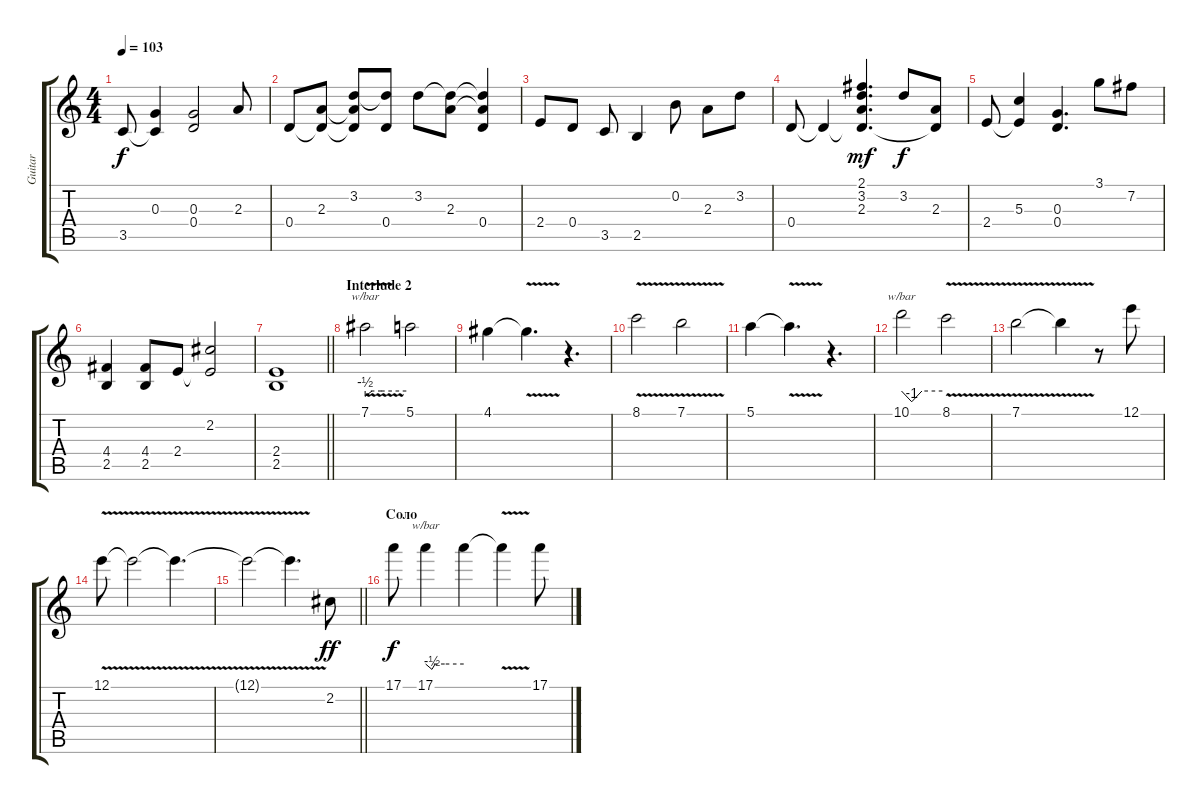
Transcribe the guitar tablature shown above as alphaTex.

\track ("Guitar" "Guitar") {instrument overdrivenguitar}
\staff {score tabs}
\tuning (E4 B3 G3 D3 A2 E2) {hide}
\ts (4 4)
\tempo 103
\clef g2
\ks c
3.5.8{dy f} (0.3 3.5{t}).4 (0.3 0.4).2 2.3.8 |
0.4.8 (2.3 0.4{t}).8 (3.2 2.3{t} 0.4{t}).8 (3.2{t} 0.4).8 3.2.8 (3.2{t} 2.3).8 (3.2{t} 2.3{t} 0.4).4 |
2.4.8 0.4.8 3.5.8 2.5.4 0.2.8 2.3.8 3.2.8 |
0.4.8 0.4{t}.4 (2.1 3.2 2.3 0.4{t}).4{d dy mf} 3.2.8{dy f} (2.3 0.4{t}).8 |
2.4.8 (5.3 2.4{t}).4 (0.3 0.4).4{d} 3.1.8 7.2.8 |
(4.4 2.5).4 (4.4 2.5).8 2.4.8 (2.2 2.4{t}).2 |
\barLineRight lightlight
(2.4 2.5).1 |
\section ("" "Interlude 2")
7.1{v}.2{tbe (custom default 0 -2 10 0 24 0 60 0)} 5.1.2 |
4.1.4 4.1{v t}.4{d} r.4{d} |
8.1{v}.2 7.1{v}.2 |
5.1.4 5.1{v t}.4{d} r.4{d} |
10.1.2{tbe (custom default 0 0 15 -4 30 0 60 0)} 8.1{v}.2 |
7.1{v}.2 7.1{v t}.4 r.8 12.1.8 |
12.1{v}.8 12.1{v t}.2 12.1{v t}.4{d} |
\barLineRight lightlight
12.1{v t}.2 12.1{v t}.4{d} 2.2.8{dy ff} |
\section ("" "Cоло")
17.1.8{dy f} 17.1.4{tbe (custom default 0 0 10 -2 15 0 30 0 60 0)} 17.1{t}.4 17.1{v t}.4 17.1.8
